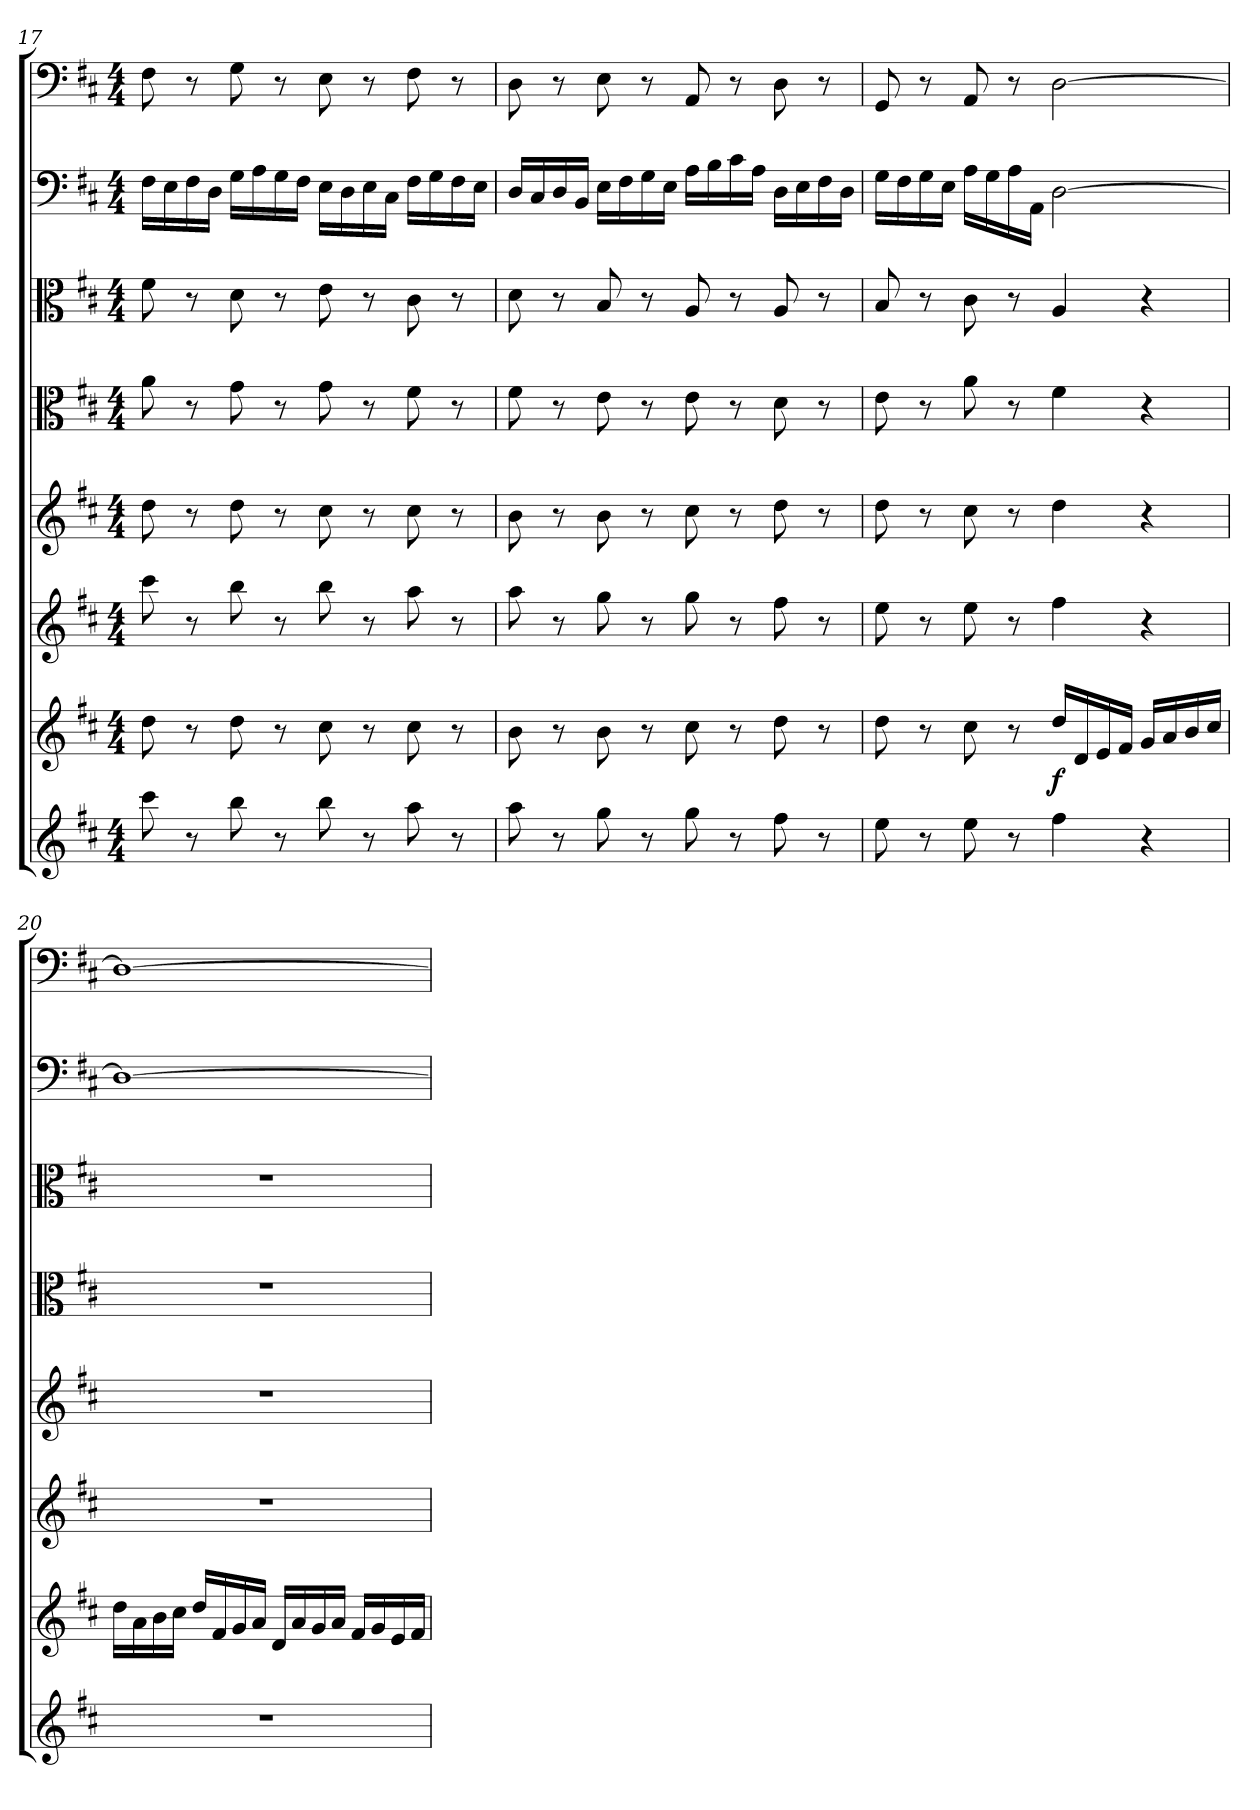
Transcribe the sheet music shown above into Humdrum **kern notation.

**kern	**kern	**dynam	**kern	**kern	**kern	**kern	**kern	**kern
*part8	*part7	*part7	*part6	*part5	*part4	*part3	*part2	*part1
*staff8	*staff7	*staff7	*staff6	*staff5	*staff4	*staff3	*staff2	*staff1
*clefG2	*clefG2	*	*clefG2	*clefG2	*clefC3	*clefC3	*clefF4	*clefF4
*k[f#c#]	*k[f#c#]	*	*k[f#c#]	*k[f#c#]	*k[f#c#]	*k[f#c#]	*k[f#c#]	*k[f#c#]
*D:	*D:	*	*D:	*D:	*D:	*D:	*D:	*D:
*M4/4	*M4/4	*	*M4/4	*M4/4	*M4/4	*M4/4	*M4/4	*M4/4
=17	=17	=17	=17	=17	=17	=17	=17	=17
8ccc#\	8dd\	.	8ccc#\	8dd\	8a\	8f#\	16F#\LL	8F#\
.	.	.	.	.	.	.	16E\	.
8r	8r	.	8r	8r	8r	8r	16F#\	8r
.	.	.	.	.	.	.	16D\JJ	.
8bb\	8dd\	.	8bb\	8dd\	8g\	8d\	16G\LL	8G\
.	.	.	.	.	.	.	16A\	.
8r	8r	.	8r	8r	8r	8r	16G\	8r
.	.	.	.	.	.	.	16F#\JJ	.
8bb\	8cc#\	.	8bb\	8cc#\	8g\	8e\	16E\LL	8E\
.	.	.	.	.	.	.	16D\	.
8r	8r	.	8r	8r	8r	8r	16E\	8r
.	.	.	.	.	.	.	16C#\JJ	.
8aa\	8cc#\	.	8aa\	8cc#\	8f#\	8c#\	16F#\LL	8F#\
.	.	.	.	.	.	.	16G\	.
8r	8r	.	8r	8r	8r	8r	16F#\	8r
.	.	.	.	.	.	.	16E\JJ	.
=18	=18	=18	=18	=18	=18	=18	=18	=18
8aa\	8b\	.	8aa\	8b\	8f#\	8d\	16D/LL	8D\
.	.	.	.	.	.	.	16C#/	.
8r	8r	.	8r	8r	8r	8r	16D/	8r
.	.	.	.	.	.	.	16BB/JJ	.
8gg\	8b\	.	8gg\	8b\	8e\	8B/	16E\LL	8E\
.	.	.	.	.	.	.	16F#\	.
8r	8r	.	8r	8r	8r	8r	16G\	8r
.	.	.	.	.	.	.	16E\JJ	.
8gg\	8cc#\	.	8gg\	8cc#\	8e\	8A/	16A\LL	8AA/
.	.	.	.	.	.	.	16B\	.
8r	8r	.	8r	8r	8r	8r	16c#\	8r
.	.	.	.	.	.	.	16A\JJ	.
8ff#\	8dd\	.	8ff#\	8dd\	8d\	8A/	16D\LL	8D\
.	.	.	.	.	.	.	16E\	.
8r	8r	.	8r	8r	8r	8r	16F#\	8r
.	.	.	.	.	.	.	16D\JJ	.
=19	=19	=19	=19	=19	=19	=19	=19	=19
8ee\	8dd\	.	8ee\	8dd\	8e\	8B/	16G\LL	8GG/
.	.	.	.	.	.	.	16F#\	.
8r	8r	.	8r	8r	8r	8r	16G\	8r
.	.	.	.	.	.	.	16E\JJ	.
8ee\	8cc#\	.	8ee\	8cc#\	8a\	8c#\	16A\LL	8AA/
.	.	.	.	.	.	.	16G\	.
8r	8r	.	8r	8r	8r	8r	16A\	8r
.	.	.	.	.	.	.	16AA\JJ	.
4ff#\	16dd/LL	f	4ff#\	4dd\	4f#\	4A/	[2D\	[2D\
.	16d/	.	.	.	.	.	.	.
.	16e/	.	.	.	.	.	.	.
.	16f#/JJ	.	.	.	.	.	.	.
4r	16g/LL	.	4r	4r	4r	4r	.	.
.	16a/	.	.	.	.	.	.	.
.	16b/	.	.	.	.	.	.	.
.	16cc#/JJ	.	.	.	.	.	.	.
=20	=20	=20	=20	=20	=20	=20	=20	=20
1r	16dd\LL	.	1r	1r	1r	1r	1D\_	1D\_
.	16a\	.	.	.	.	.	.	.
.	16b\	.	.	.	.	.	.	.
.	16cc#\JJ	.	.	.	.	.	.	.
.	16dd/LL	.	.	.	.	.	.	.
.	16f#/	.	.	.	.	.	.	.
.	16g/	.	.	.	.	.	.	.
.	16a/JJ	.	.	.	.	.	.	.
.	16d/LL	.	.	.	.	.	.	.
.	16a/	.	.	.	.	.	.	.
.	16g/	.	.	.	.	.	.	.
.	16a/JJ	.	.	.	.	.	.	.
.	16f#/LL	.	.	.	.	.	.	.
.	16g/	.	.	.	.	.	.	.
.	16e/	.	.	.	.	.	.	.
.	16f#/JJ	.	.	.	.	.	.	.
=	=	=	=	=	=	=	=	=
*-	*-	*-	*-	*-	*-	*-	*-	*-
